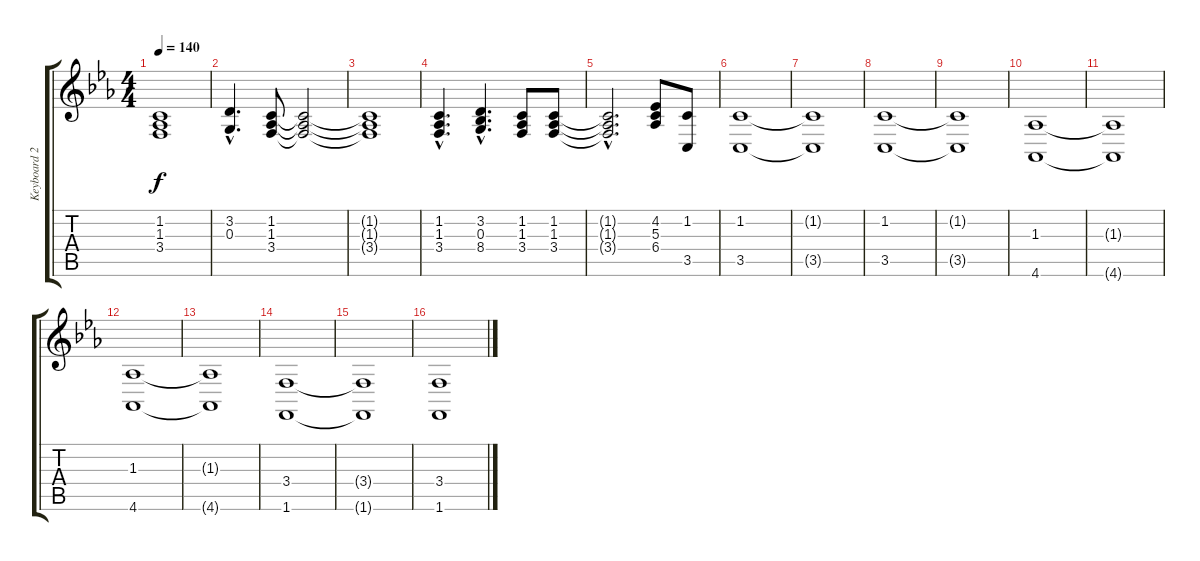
\track ("Keyboard 2" "Keyboard 2") {instrument stringensemble1}
\staff {score tabs}
\tuning (E4 B3 G3 D3 A2 E2) {hide}
\ts (4 4)
\tempo 140
\clef g2
\ks eb
(1.2{t} 1.3{t} 3.4{t}).1{dy f} |
(3.2{hac} 0.3{hac}).4{d} (1.2 1.3 3.4).8 (1.2{t} 1.3{t} 3.4{t}).2 |
(1.2{t} 1.3{t} 3.4{t}).1 |
(1.2{hac} 1.3{hac} 3.4{hac}).4{d} (3.2{hac} 0.3{hac} 8.4{hac}).4{d} (1.2 1.3 3.4).8 (1.2 1.3 3.4).8 |
(1.2{hac t} 1.3{hac t} 3.4{hac t}).2{d} (4.2 5.3 6.4).8 (1.2 3.5).8 |
(1.2 3.5).1 |
(1.2{t} 3.5{t}).1 |
(1.2 3.5).1 |
(1.2{t} 3.5{t}).1 |
(1.3 4.6).1 |
(1.3{t} 4.6{t}).1 |
(1.3 4.6).1 |
(1.3{t} 4.6{t}).1 |
(3.4 1.6).1 |
(3.4{t} 1.6{t}).1 |
(3.4 1.6).1
